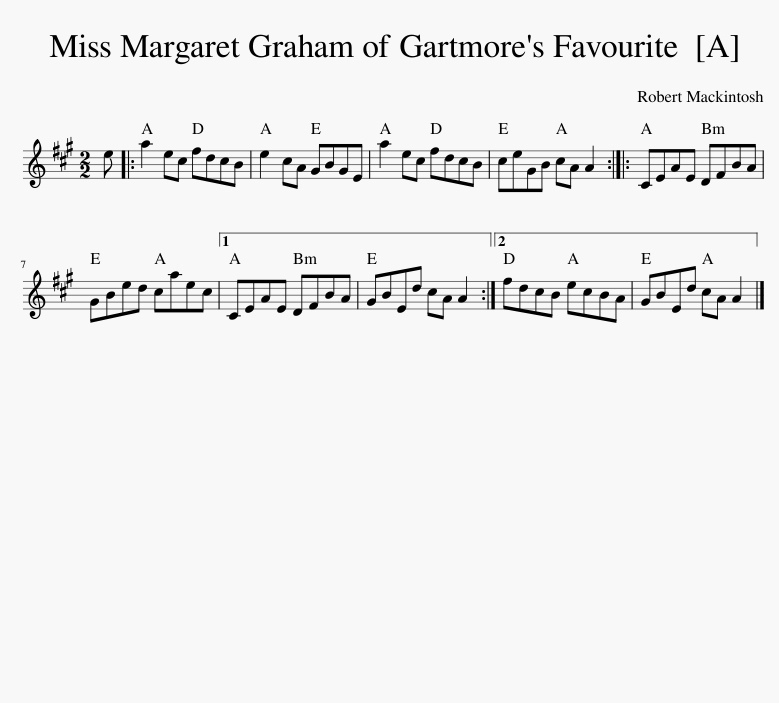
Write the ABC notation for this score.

X:1
L:1/8
M:2/2
I:linebreak $
K:A
V:1 treble
V:1
 e |: a2 ec fdcB | e2 cA GBGE | a2 ec fdcB | ceGB cA A2 :: %5
 CEAE DFBA |$ GBed caec |1 CEAE DFBA | GBEd cA A2 :|2 fdcB ecBA | %10
 GBEd cA A2 |] %11
